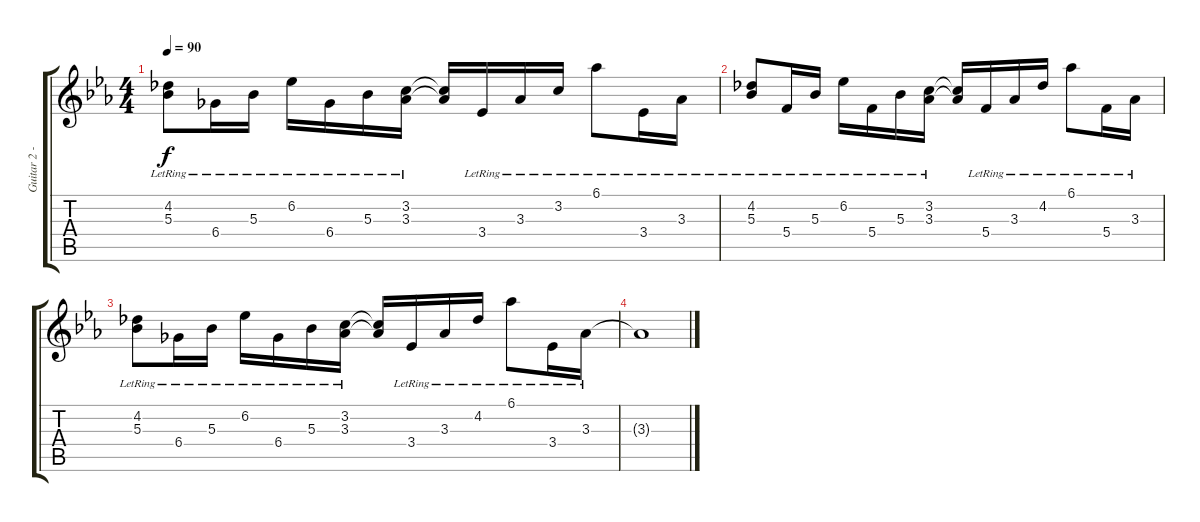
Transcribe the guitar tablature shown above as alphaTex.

\track ("Guitar 2 - Uruha" "Guitar 2 -") {instrument acousticguitarsteel}
\staff {score tabs}
\tuning (D4 A3 F3 C3 G2 C2) {hide}
\ts (4 4)
\tempo 90
\clef g2
\ks eb
(4.2{lr} 5.3{lr}).8{dy f} 6.4{lr}.16 5.3{lr}.16 6.2{lr}.16 6.4{lr}.16 5.3{lr}.16 (3.2{lr} 3.3{lr}).16 (3.2{t} 3.3{t}).16 3.4{lr}.16 3.3{lr}.16 3.2{lr}.16 6.1{lr}.8 3.4{lr}.16 3.3{lr}.16 |
(4.2{lr} 5.3{lr}).8 5.4{lr}.16 5.3{lr}.16 6.2{lr}.16 5.4{lr}.16 5.3{lr}.16 (3.2{lr} 3.3{lr}).16 (3.2{t} 3.3{t}).16 5.4{lr}.16 3.3{lr}.16 4.2{lr}.16 6.1{lr}.8 5.4{lr}.16 3.3{lr}.16 |
(4.2{lr} 5.3{lr}).8 6.4{lr}.16 5.3{lr}.16 6.2{lr}.16 6.4{lr}.16 5.3{lr}.16 (3.2{lr} 3.3{lr}).16 (3.2{t} 3.3{t}).16 3.4{lr}.16 3.3{lr}.16 4.2{lr}.16 6.1{lr}.8 3.4{lr}.16 3.3{lr}.16 |
3.3{t}.1
